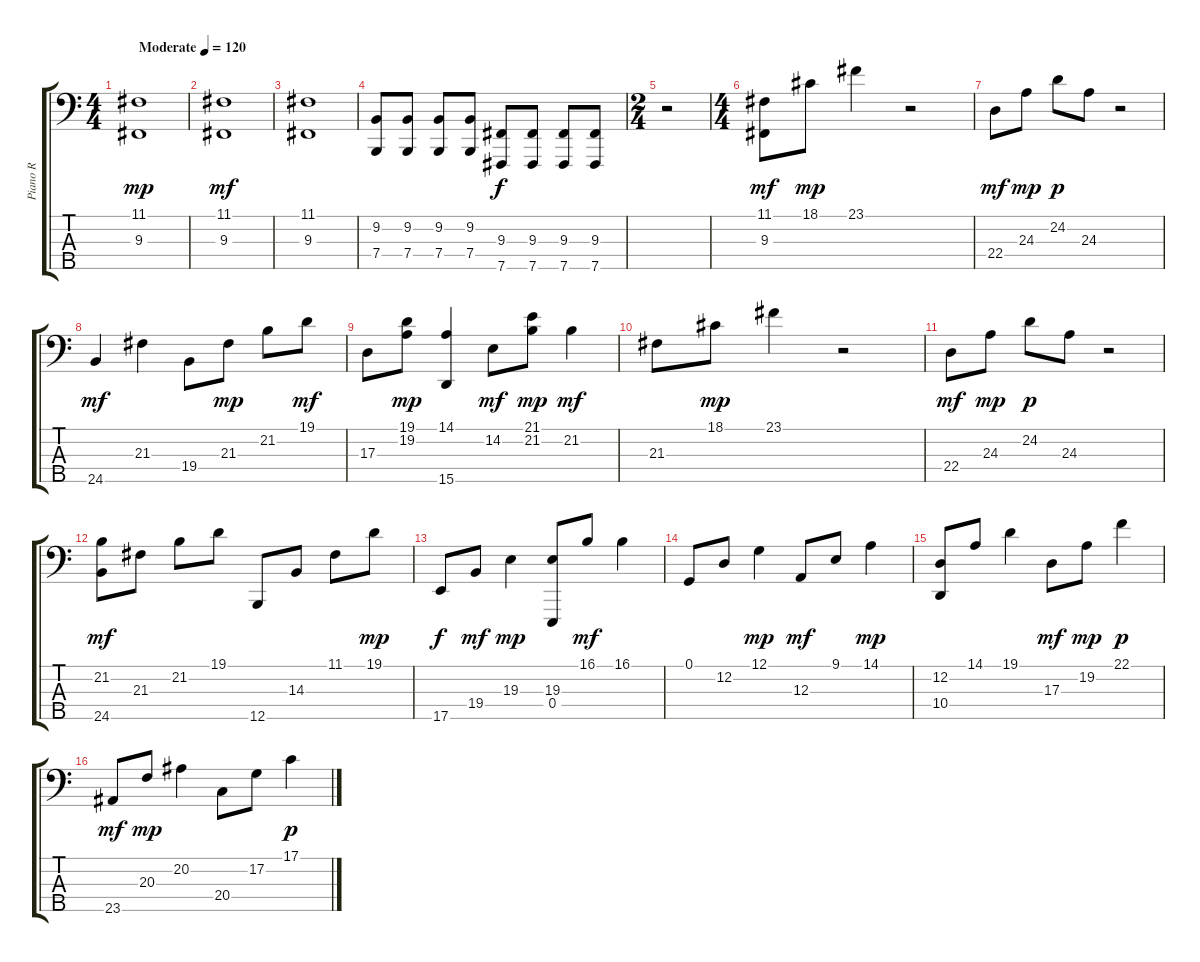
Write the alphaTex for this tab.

\track ("Piano R" "Piano R") {instrument acousticgrandpiano}
\staff {score tabs}
\tuning (G2 D2 A1 E1 B0) {hide}
\ts (4 4)
\tempo (120 "Moderate")
\clef f4
\ks c
(11.1 9.3).1{dy mp instrument acousticgrandpiano} |
(11.1 9.3).1{dy mf} |
(11.1 9.3).1 |
(9.2 7.4).8 (9.2 7.4).8 (9.2 7.4).8 (9.2 7.4).8 (9.3 7.5).8{dy f} (9.3 7.5).8 (9.3 7.5).8 (9.3 7.5).8 |
\ts (2 4)
r.2 |
\ts (4 4)
(11.1 9.3).8{dy mf} 18.1.8{dy mp} 23.1.4 r.2 |
22.4.8{dy mf} 24.3.8{dy mp} 24.2.8{dy p} 24.3.8 r.2 |
24.5.4{dy mf} 21.3.4 19.4.8 21.3.8{dy mp} 21.2.8 19.1.8{dy mf} |
17.3.8 (19.1 19.2).8{dy mp} (14.1 15.5).4 14.2.8{dy mf} (21.1 21.2).8{dy mp} 21.2.4{dy mf} |
21.3.8 18.1.8{dy mp} 23.1.4 r.2 |
22.4.8{dy mf} 24.3.8{dy mp} 24.2.8{dy p} 24.3.8 r.2 |
(21.2 24.5).8{dy mf} 21.3.8 21.2.8 19.1.8 12.5.8 14.3.8 11.1.8 19.1.8{dy mp} |
17.5.8{dy f} 19.4.8{dy mf} 19.3.4{dy mp} (19.3 0.4).8 16.1.8{dy mf} 16.1.4 |
0.1.8 12.2.8 12.1.4{dy mp} 12.3.8{dy mf} 9.1.8 14.1.4{dy mp} |
(12.2 10.4).8 14.1.8 19.1.4 17.3.8{dy mf} 19.2.8{dy mp} 22.1.4{dy p} |
23.5.8{dy mf} 20.3.8{dy mp} 20.2.4 20.4.8 17.2.8 17.1.4{dy p}
